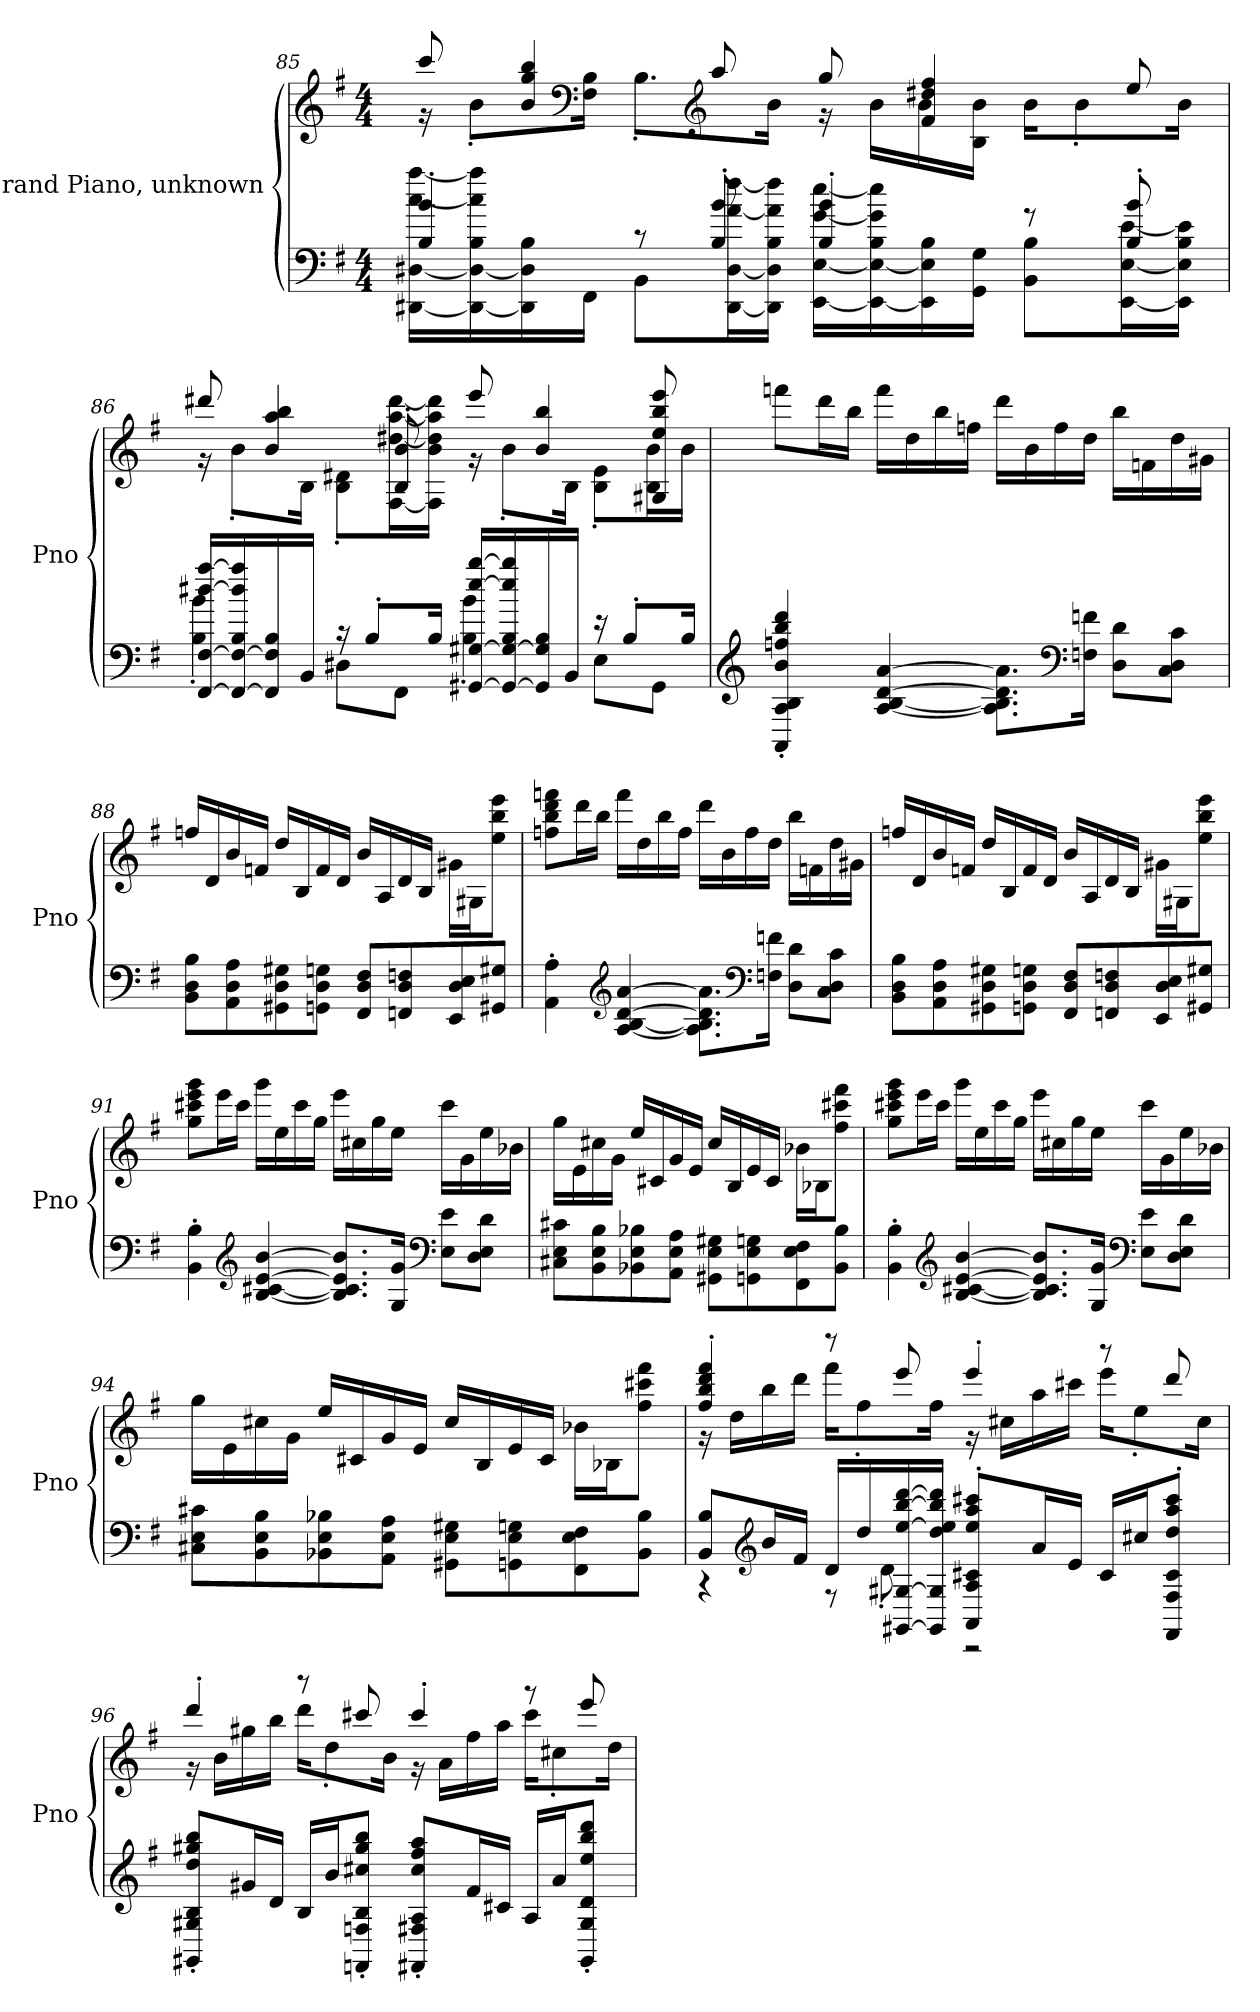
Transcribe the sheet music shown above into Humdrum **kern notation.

**kern	**kern
*part1	*part1
*staff2	*staff1
*I"Grand Piano, unknown	*
*I'Pno	*
!!LO:PB:g=z
*clefF4	*clefG2
*k[f#]	*k[f#]
*M4/4	*M4/4
=85	=85
*^	*^
4B/' 4b/'	[16DD#X\ [16D#X\ [16cc\ [16aa\LL	8ccc/	16r
.	16DD#\_ 16D#\_ 16B\ 16cc\] 16aa\]	.	8b'\L
.	16DD#\] 16D#\] 16B\	4b/ 4gg/ 4bb/	.
*	*	*clefF4	*
.	16FF#\JJ	.	16F#\ 16B\Jk
8r	8BB\L	.	8.B'\L
*	*	*clefG2	*
8B/' 8b/'	[16DD#\ [16D#\ [16a\ [16ff#\L	8aa/	.
.	16DD#\] 16D#\] 16B\ 16a\] 16ff#\]JJ	.	16b\Jk
4B/' 4b/'	[16EE\ [16E\ [16g\ [16ee\LL	8gg/	16r
.	16EE\_ 16E\_ 16B\ 16g\] 16ee\]	.	16b\LL
.	16EE\] 16E\] 16B\	4f#/ 4dd#X/ 4ff#/	16b\
.	16GG\ 16G\JJ	.	16B\ 16b\JJ
8r	8BB\ 8B\L	.	16b\KL
.	.	.	8b'\
8B/' 8b/'	[16EE\ [16E\ [16e\L	8ee/	.
.	16EE\] 16E\] 16B\ 16e\]JJ	.	16b\Jk
!!LO:LB:g=z	!!
=86	=86	=86	=86
[16FF#/ [16F#/ [16dd#X/ [16aa/LL	4B\' 4b\'	8ddd#X/	16r
16FF#/_ 16F#/_ 16B/ 16dd#/] 16aa/]	.	.	8b'\L
16FF#/] 16F#/] 16B/	.	4b/ 4aa/ 4bb/	.
16BB/JJ	.	.	16B\Jk
16r	8D#X\L	.	8B\' 8d#X\'L
8B'/L	.	.	.
.	8FF#\J	8B/' 8b/'	[16F#\ [16dd#X\ [16aa\ [16ddd#\L
16B/Jk	.	.	16F#\] 16b\ 16dd#\] 16aa\] 16ddd#\]JJ
[16GG#X/ [16G#X/ [16ee/ [16bb/LL	4B\' 4b\'	8eee/	16r
16GG#/_ 16G#/_ 16B/ 16ee/] 16bb/]	.	.	8b'\L
16GG#/] 16G#/] 16B/	.	4b/ 4bb/	.
16BB/JJ	.	.	16B\Jk
16r	8E\L	.	8B\' 8e\'L
8B'/L	.	.	.
.	8GG#\J	8G#X/ 8ee/ 8bb/ 8eee/	16B\ 16b\L
16B/Jk	.	.	16b\JJ
*v	*v	*	*
*	*v	*v
=87	=87
*clefG2	*
4AA/' 4A/' 4B/' 4b/' 4ffn/' 4bb/' 4ddd/'	8fffn\L
.	16ddd\L
.	16bb\JJ
[4A/ [4B/ [4d/ [4a/	16fff\LL
.	16dd\
.	16bb\
.	16ffn\JJ
8.A\] 8.B\] 8.d\] 8.a\]L	16ddd\LL
.	16b\
.	16ff\
*clefF4	*
16Fn\ 16fn\Jk	16dd\JJ
8D\ 8d\L	16bb\LL
.	16fn\
8C\ 8D\ 8c\J	16dd\
.	16g#X\JJ
!!LO:LB:g=z
=88	=88
8BB\ 8D\ 8B\L	16ffn/LL
.	16d/
8AA\ 8D\ 8A\	16b/
.	16fn/JJ
8GG#X\ 8D\ 8G#X\	16dd/LL
.	16B/
8GGn\ 8D\ 8Gn\J	16f/
.	16d/JJ
8FF#/ 8D/ 8F#/L	16b/LL
.	16A/
8FFn/ 8D/ 8Fn/	16d/
.	16B/JJ
8EE/ 8D/ 8E/	16g#X\LL
.	16G#X\J
8GG#X/ 8G#X/J	8ee\ 8bb\ 8eee\J
=89	=89
4AA\' 4A\'	8ffn\ 8bb\ 8ddd\ 8fffn\L
.	16ddd\L
.	16bb\JJ
*clefG2	*
[4A/ [4B/ [4d/ [4a/	16fff\LL
.	16dd\
.	16bb\
.	16ff\JJ
8.A\] 8.B\] 8.d\] 8.a\]L	16ddd\LL
.	16b\
.	16ff\
*clefF4	*
16Fn\ 16fn\Jk	16dd\JJ
8D\ 8d\L	16bb\LL
.	16fn\
8C\ 8D\ 8c\J	16dd\
.	16g#X\JJ
!!LO:LB:g=z
=90	=90
8BB\ 8D\ 8B\L	16ffn/LL
.	16d/
8AA\ 8D\ 8A\	16b/
.	16fn/JJ
8GG#X\ 8D\ 8G#X\	16dd/LL
.	16B/
8GGn\ 8D\ 8Gn\J	16f/
.	16d/JJ
8FF#/ 8D/ 8F#/L	16b/LL
.	16A/
8FFn/ 8D/ 8Fn/	16d/
.	16B/JJ
8EE/ 8D/ 8E/	16g#X\LL
.	16G#X\J
8GG#X/ 8G#X/J	8ee\ 8bb\ 8eee\J
=91	=91
4BB\' 4B\'	8gg\ 8ccc#X\ 8eee\ 8ggg\L
.	16eee\L
.	16ccc#\JJ
*clefG2	*
[4B/ [4c#X/ [4e/ [4b/	16ggg\LL
.	16ee\
.	16ccc#\
.	16gg\JJ
8.B/] 8.c#/] 8.e/] 8.b/]L	16eee\LL
.	16cc#X\
.	16gg\
16G/ 16g/Jk	16ee\JJ
*clefF4	*
8E\ 8e\L	16ccc#\LL
.	16g\
8D\ 8E\ 8d\J	16ee\
.	16b-X\JJ
!!LO:LB:g=z
=92	=92
8C#X\ 8E\ 8c#X\L	16gg\LL
.	16e\
8BB\ 8E\ 8B\	16cc#X\
.	16g\JJ
8BB-X\ 8E\ 8B-X\	16ee/LL
.	16c#X/
8AA\ 8E\ 8A\J	16g/
.	16e/JJ
8GG#X\ 8E\ 8G#X\L	16cc#/LL
.	16B/
8GGn\ 8E\ 8Gn\	16e/
.	16c#/JJ
8FF#\ 8E\ 8F#\	16b-X\LL
.	16B-X\J
8BB-\ 8B-\J	8ff#\ 8ccc#X\ 8fff#\J
=93	=93
4BB\' 4B\'	8gg\ 8ccc#X\ 8eee\ 8ggg\L
.	16eee\L
.	16ccc#\JJ
*clefG2	*
[4B/ [4c#X/ [4e/ [4b/	16ggg\LL
.	16ee\
.	16ccc#\
.	16gg\JJ
8.B/] 8.c#/] 8.e/] 8.b/]L	16eee\LL
.	16cc#X\
.	16gg\
16G/ 16g/Jk	16ee\JJ
*clefF4	*
8E\ 8e\L	16ccc#\LL
.	16g\
8D\ 8E\ 8d\J	16ee\
.	16b-X\JJ
!!LO:PB:g=z
=94	=94
8C#X\ 8E\ 8c#X\L	16gg\LL
.	16e\
8BB\ 8E\ 8B\	16cc#X\
.	16g\JJ
8BB-X\ 8E\ 8B-X\	16ee/LL
.	16c#X/
8AA\ 8E\ 8A\J	16g/
.	16e/JJ
8GG#X\ 8E\ 8G#X\L	16cc#/LL
.	16B/
8GGn\ 8E\ 8Gn\	16e/
.	16c#/JJ
8FF#\ 8E\ 8F#\	16b-X\LL
.	16B-X\J
8BB-\ 8B-\J	8ff#\ 8ccc#X\ 8fff#\J
=95	=95
*^	*^
8BB/ 8B/L	4r	4ff#/' 4bb/' 4ddd/' 4fff#/'	16r
.	.	.	16dd\LL
*clefG2	*	*	*
16b/L	.	.	16bb\
16f#/JJ	.	.	16ddd\JJ
16d/LL	8r	8r	16fff#\KL
16dd/	.	.	8ff#'\
[16GG#X/ [16G#X/ [16ee/ [16bb/ [16ddd/	8d'\	8eee/	.
16GG#/] 16G#/] 16dd/ 16ee/] 16bb/] 16ddd/]JJ	.	.	16ff#\Jk
8AA/' 8A/' 8c#X/' 8ee/' 8aa/' 8ccc#X/'L	2r	4eee'/	16r
.	.	.	16cc#X\LL
16a/L	.	.	16aa\
16e/JJ	.	.	16ccc#X\JJ
16c#/LL	.	8r	16eee\KL
16cc#X/J	.	.	8ee'\
8FF#/' 8F#/' 8c#/' 8dd/' 8aa/' 8ccc#/'J	.	8ddd/	.
.	.	.	16cc#\Jk
*v	*v	*	*
!!LO:LB:g=z	!!
=96	=96	=96
8GG#X/' 8G#X/' 8B/' 8dd/' 8gg#X/' 8bb/'L	4ddd'/	16r
.	.	16b\LL
16g#X/L	.	16gg#X\
16d/JJ	.	16bb\JJ
16B/LL	8r	16ddd\KL
16b/J	.	8dd'\
8FFn/' 8Fn/' 8B/' 8cc#X/' 8gg#/' 8bb/'J	8ccc#X/	.
.	.	16b\Jk
8FF#X/' 8F#X/' 8A/' 8cc#/' 8ff#/' 8aa/'L	4ccc#'/	16r
.	.	16a\LL
16f#/L	.	16ff#\
16c#X/JJ	.	16aa\JJ
16A/LL	8r	16ccc#\KL
16a/J	.	8cc#X'\
8GG#/' 8G#/' 8d/' 8ee/' 8bb/' 8ddd/'J	8eee/	.
.	.	16dd\Jk
*	*v	*v
=	=
*-	*-
